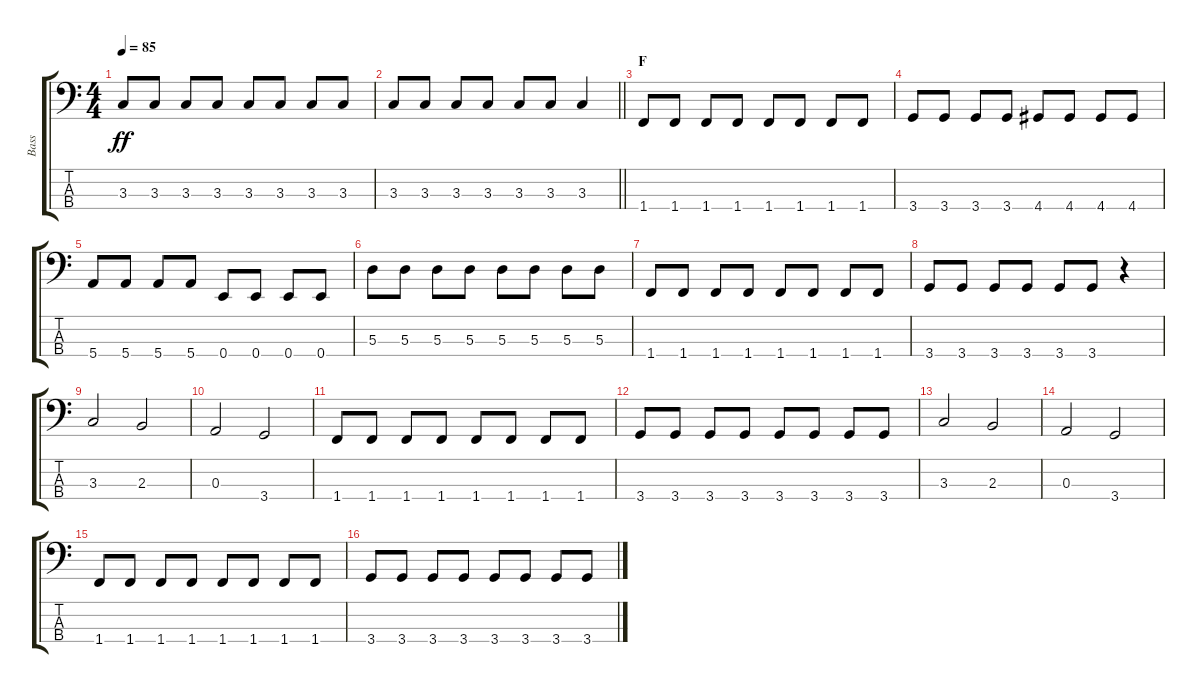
\track ("Bass" "Bass") {instrument electricbasspick}
\staff {score tabs}
\tuning (G2 D2 A1 E1) {hide}
\ts (4 4)
\tempo 85
\clef f4
\ks c
3.3.8{dy ff} 3.3.8 3.3.8 3.3.8 3.3.8 3.3.8 3.3.8 3.3.8 |
\barLineRight lightlight
3.3.8 3.3.8 3.3.8 3.3.8 3.3.8 3.3.8 3.3.4 |
\section ("" "F")
1.4.8 1.4.8 1.4.8 1.4.8 1.4.8 1.4.8 1.4.8 1.4.8 |
3.4.8 3.4.8 3.4.8 3.4.8 4.4.8 4.4.8 4.4.8 4.4.8 |
5.4.8 5.4.8 5.4.8 5.4.8 0.4.8 0.4.8 0.4.8 0.4.8 |
5.3.8 5.3.8 5.3.8 5.3.8 5.3.8 5.3.8 5.3.8 5.3.8 |
1.4.8 1.4.8 1.4.8 1.4.8 1.4.8 1.4.8 1.4.8 1.4.8 |
3.4.8 3.4.8 3.4.8 3.4.8 3.4.8 3.4.8 r.4 |
3.3.2 2.3.2 |
0.3.2 3.4.2 |
1.4.8 1.4.8 1.4.8 1.4.8 1.4.8 1.4.8 1.4.8 1.4.8 |
3.4.8 3.4.8 3.4.8 3.4.8 3.4.8 3.4.8 3.4.8 3.4.8 |
3.3.2 2.3.2 |
0.3.2 3.4.2 |
1.4.8 1.4.8 1.4.8 1.4.8 1.4.8 1.4.8 1.4.8 1.4.8 |
3.4.8 3.4.8 3.4.8 3.4.8 3.4.8 3.4.8 3.4.8 3.4.8
